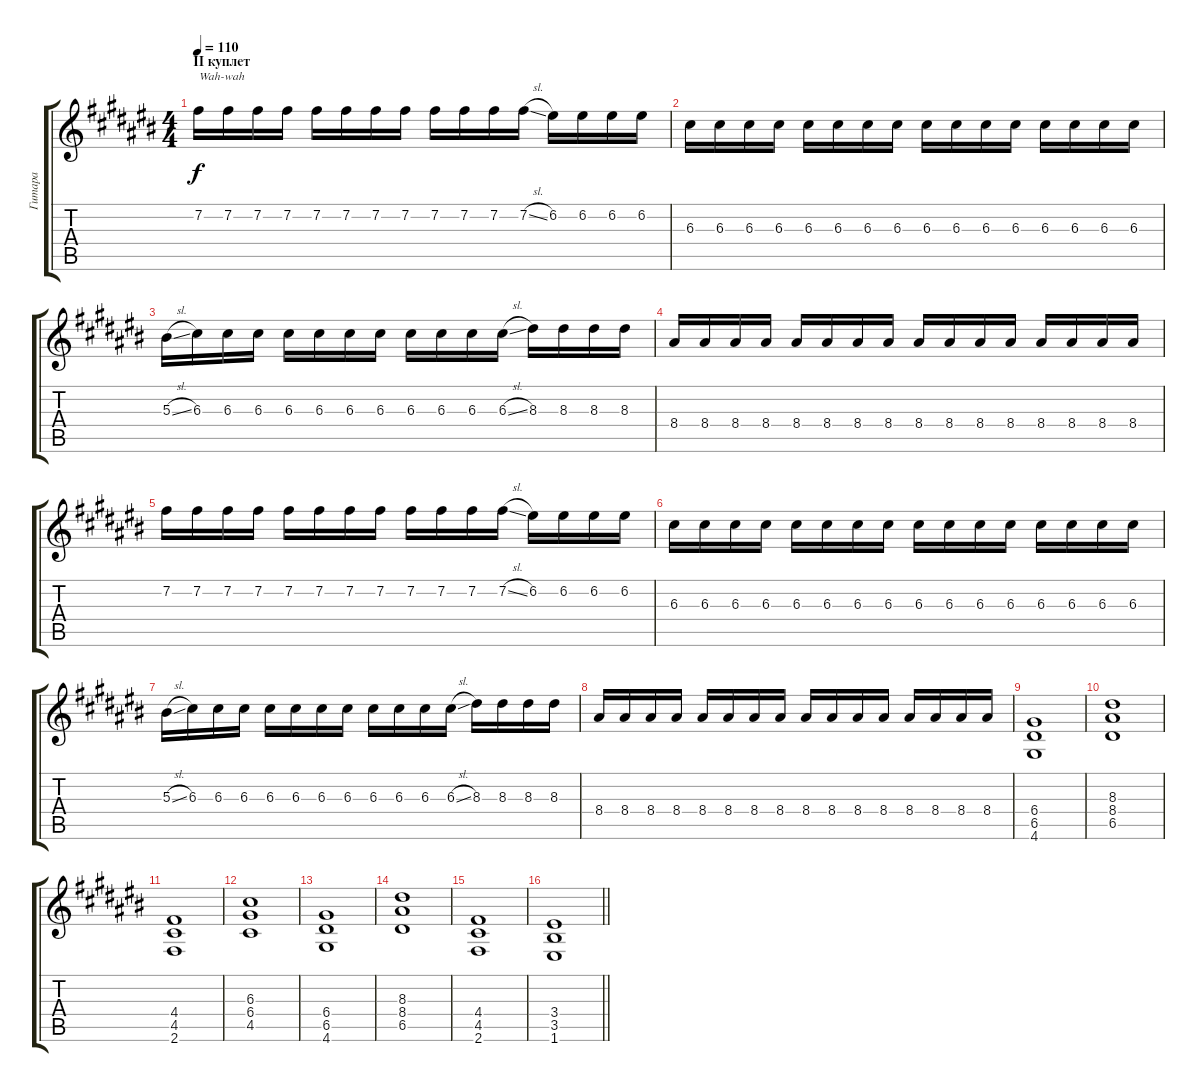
\track ("Гитара" "Гитара") {instrument distortionguitar}
\staff {score tabs}
\tuning (E4 B3 G3 D3 A2 E2) {hide}
\ts (4 4)
\section ("" "II куплет")
\tempo 110
\clef g2
\ks a#minor
7.2.16{txt "Wah-wah" dy f} 7.2.16 7.2.16 7.2.16 7.2.16 7.2.16 7.2.16 7.2.16 7.2.16 7.2.16 7.2.16 7.2{sl}.16 6.2.16 6.2.16 6.2.16 6.2.16 |
6.3.16 6.3.16 6.3.16 6.3.16 6.3.16 6.3.16 6.3.16 6.3.16 6.3.16 6.3.16 6.3.16 6.3.16 6.3.16 6.3.16 6.3.16 6.3.16 |
5.3{sl}.16 6.3.16 6.3.16 6.3.16 6.3.16 6.3.16 6.3.16 6.3.16 6.3.16 6.3.16 6.3.16 6.3{sl}.16 8.3.16 8.3.16 8.3.16 8.3.16 |
8.4.16 8.4.16 8.4.16 8.4.16 8.4.16 8.4.16 8.4.16 8.4.16 8.4.16 8.4.16 8.4.16 8.4.16 8.4.16 8.4.16 8.4.16 8.4.16 |
7.2.16 7.2.16 7.2.16 7.2.16 7.2.16 7.2.16 7.2.16 7.2.16 7.2.16 7.2.16 7.2.16 7.2{sl}.16 6.2.16 6.2.16 6.2.16 6.2.16 |
6.3.16 6.3.16 6.3.16 6.3.16 6.3.16 6.3.16 6.3.16 6.3.16 6.3.16 6.3.16 6.3.16 6.3.16 6.3.16 6.3.16 6.3.16 6.3.16 |
5.3{sl}.16 6.3.16 6.3.16 6.3.16 6.3.16 6.3.16 6.3.16 6.3.16 6.3.16 6.3.16 6.3.16 6.3{sl}.16 8.3.16 8.3.16 8.3.16 8.3.16 |
8.4.16 8.4.16 8.4.16 8.4.16 8.4.16 8.4.16 8.4.16 8.4.16 8.4.16 8.4.16 8.4.16 8.4.16 8.4.16 8.4.16 8.4.16 8.4.16 |
(6.4 6.5 4.6).1 |
(8.3 8.4 6.5).1 |
(4.4 4.5 2.6).1 |
(6.3 6.4 4.5).1 |
(6.4 6.5 4.6).1 |
(8.3 8.4 6.5).1 |
(4.4 4.5 2.6).1 |
\barLineRight lightlight
(3.4 3.5 1.6).1
